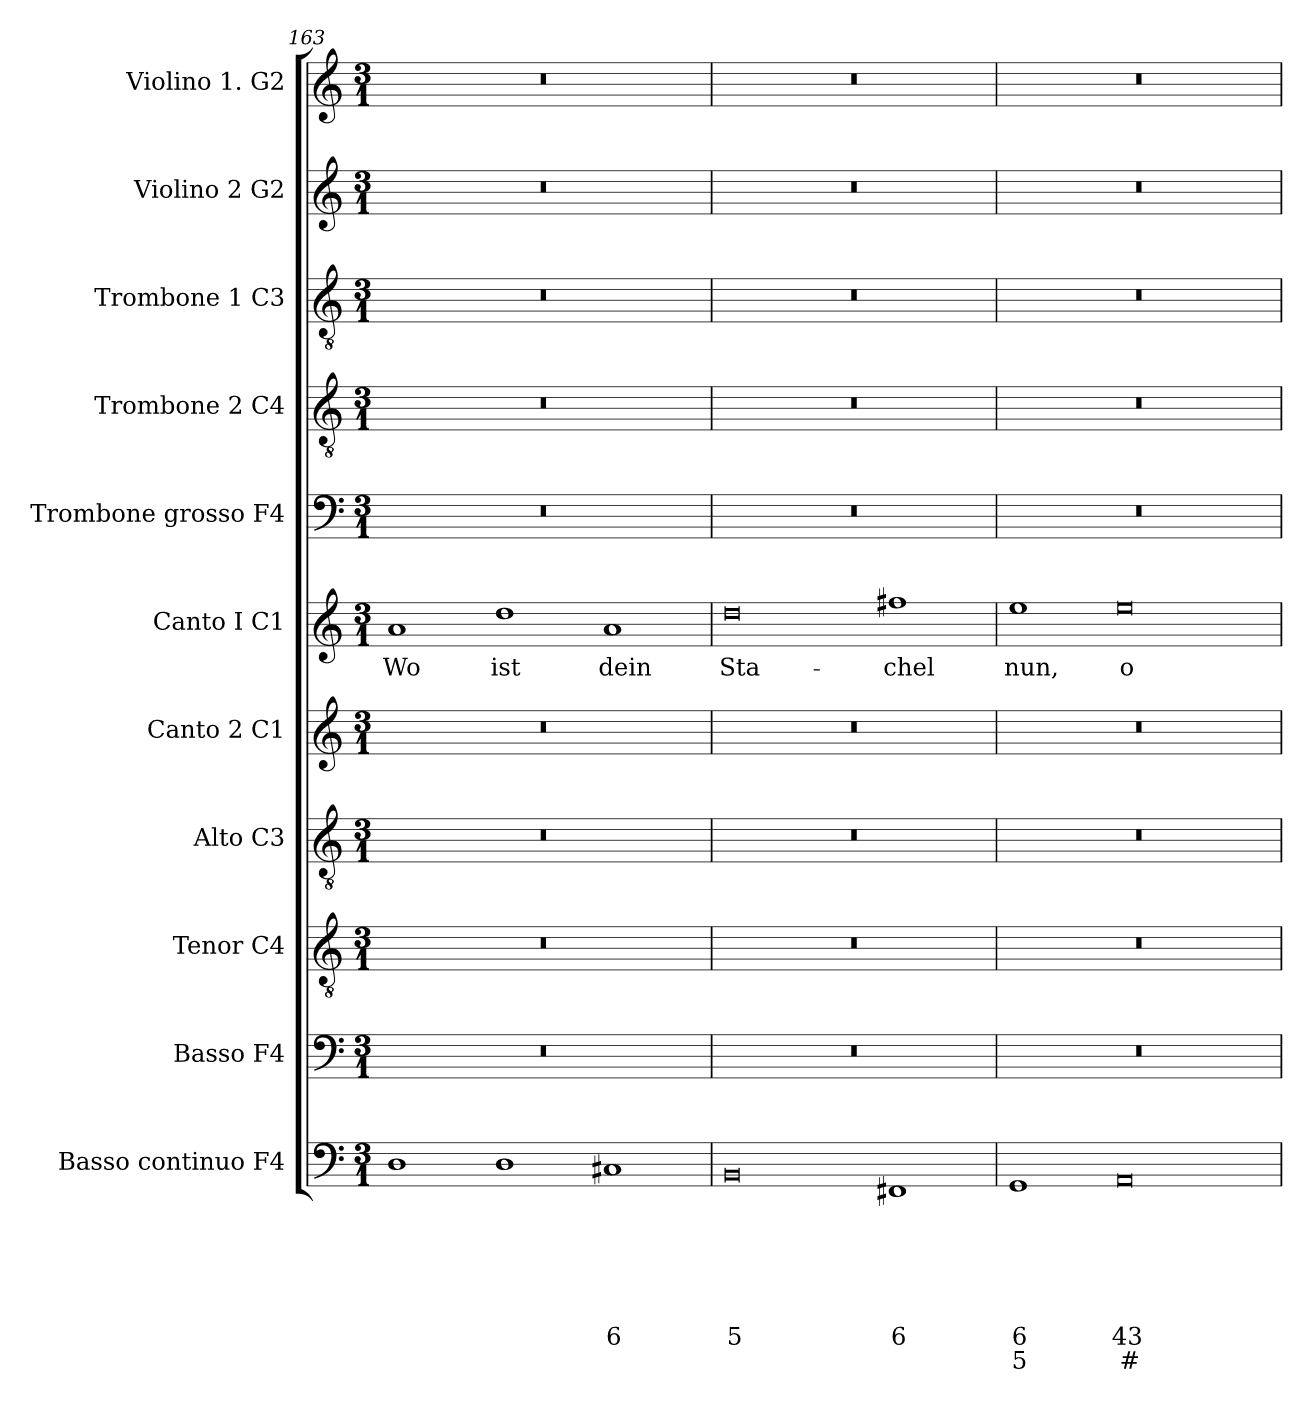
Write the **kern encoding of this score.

**kern	**text	**text	**text	**text	**text	**text	**text	**kern	**kern	**kern	**kern	**kern	**text	**kern	**kern	**kern	**kern	**kern
*part11	*part11	*part11	*part11	*part11	*part11	*part11	*part11	*part10	*part9	*part8	*part7	*part6	*part6	*part5	*part4	*part3	*part2	*part1
*staff11	*staff11	*staff11	*staff11	*staff11	*staff11	*staff11	*staff11	*staff10	*staff9	*staff8	*staff7	*staff6	*staff6	*staff5	*staff4	*staff3	*staff2	*staff1
*I"Basso continuo F4	*	*	*	*	*	*	*	*I"Basso F4	*I"Tenor C4	*I"Alto C3	*I"Canto 2 C1	*I"Canto I C1	*	*I"Trombone grosso F4	*I"Trombone 2 C4	*I"Trombone 1 C3	*I"Violino 2 G2	*I"Violino 1. G2
*	*	*	*	*	*	*	*	*I'B	*I'T	*I'A	*I'C2	*I'C1	*	*I'Trb 3	*I'Trb 2	*I'Trb 1	*I'Vln2	*I'Vln 1
*clefF4	*	*	*	*	*	*	*	*clefF4	*clefGv2	*clefGv2	*clefG2	*clefG2	*	*clefF4	*clefGv2	*clefGv2	*clefG2	*clefG2
*k[]	*	*	*	*	*	*	*	*k[]	*k[]	*k[]	*k[]	*k[]	*	*k[]	*k[]	*k[]	*k[]	*k[]
*C:	*	*	*	*	*	*	*	*C:	*C:	*C:	*C:	*C:	*	*C:	*C:	*C:	*C:	*C:
*M3/1	*	*	*	*	*	*	*	*M3/1	*M3/1	*M3/1	*M3/1	*M3/1	*	*M3/1	*M3/1	*M3/1	*M3/1	*M3/1
=163	=163	=163	=163	=163	=163	=163	=163	=163	=163	=163	=163	=163	=163	=163	=163	=163	=163	=163
!	!	!	!	!	!	!	!	!	!	!	!	!	!LO:LY:b	!	!	!	!	!
1D	.	.	.	.	.	.	.	0.r	0.r	0.r	0.r	1a	Wo	0.r	0.r	0.r	0.r	0.r
!	!	!	!	!	!	!	!	!	!	!	!	!	!LO:LY:b	!	!	!	!	!
1D	.	.	.	.	.	.	.	.	.	.	.	1dd	ist	.	.	.	.	.
!	!	!	!	!	!	!LO:LY:b	!	!	!	!	!	!	!LO:LY:b	!	!	!	!	!
1C#X	.	.	.	.	.	6	.	.	.	.	.	1a	dein	.	.	.	.	.
=164	=164	=164	=164	=164	=164	=164	=164	=164	=164	=164	=164	=164	=164	=164	=164	=164	=164	=164
!	!	!	!	!	!	!LO:LY:b	!	!	!	!	!	!	!LO:LY:b	!	!	!	!	!
0BB	.	.	.	.	.	5	.	0.r	0.r	0.r	0.r	0dd	Sta-	0.r	0.r	0.r	0.r	0.r
!	!	!	!	!	!	!LO:LY:b	!	!	!	!	!	!	!LO:LY:b	!	!	!	!	!
1FF#X	.	.	.	.	.	6	.	.	.	.	.	1ff#X	-chel	.	.	.	.	.
=165	=165	=165	=165	=165	=165	=165	=165	=165	=165	=165	=165	=165	=165	=165	=165	=165	=165	=165
!	!	!	!	!	!	!LO:LY:b	!LO:LY:b	!	!	!	!	!	!LO:LY:b	!	!	!	!	!
1GG	.	.	.	.	.	6	5	0.r	0.r	0.r	0.r	1ee	nun,	0.r	0.r	0.r	0.r	0.r
!	!	!	!	!	!	!LO:LY:b	!LO:LY:b	!	!	!	!	!	!LO:LY:b	!	!	!	!	!
0AA	.	.	.	.	.	43	#	.	.	.	.	0ee	o	.	.	.	.	.
=	=	=	=	=	=	=	=	=	=	=	=	=	=	=	=	=	=	=
*-	*-	*-	*-	*-	*-	*-	*-	*-	*-	*-	*-	*-	*-	*-	*-	*-	*-	*-
